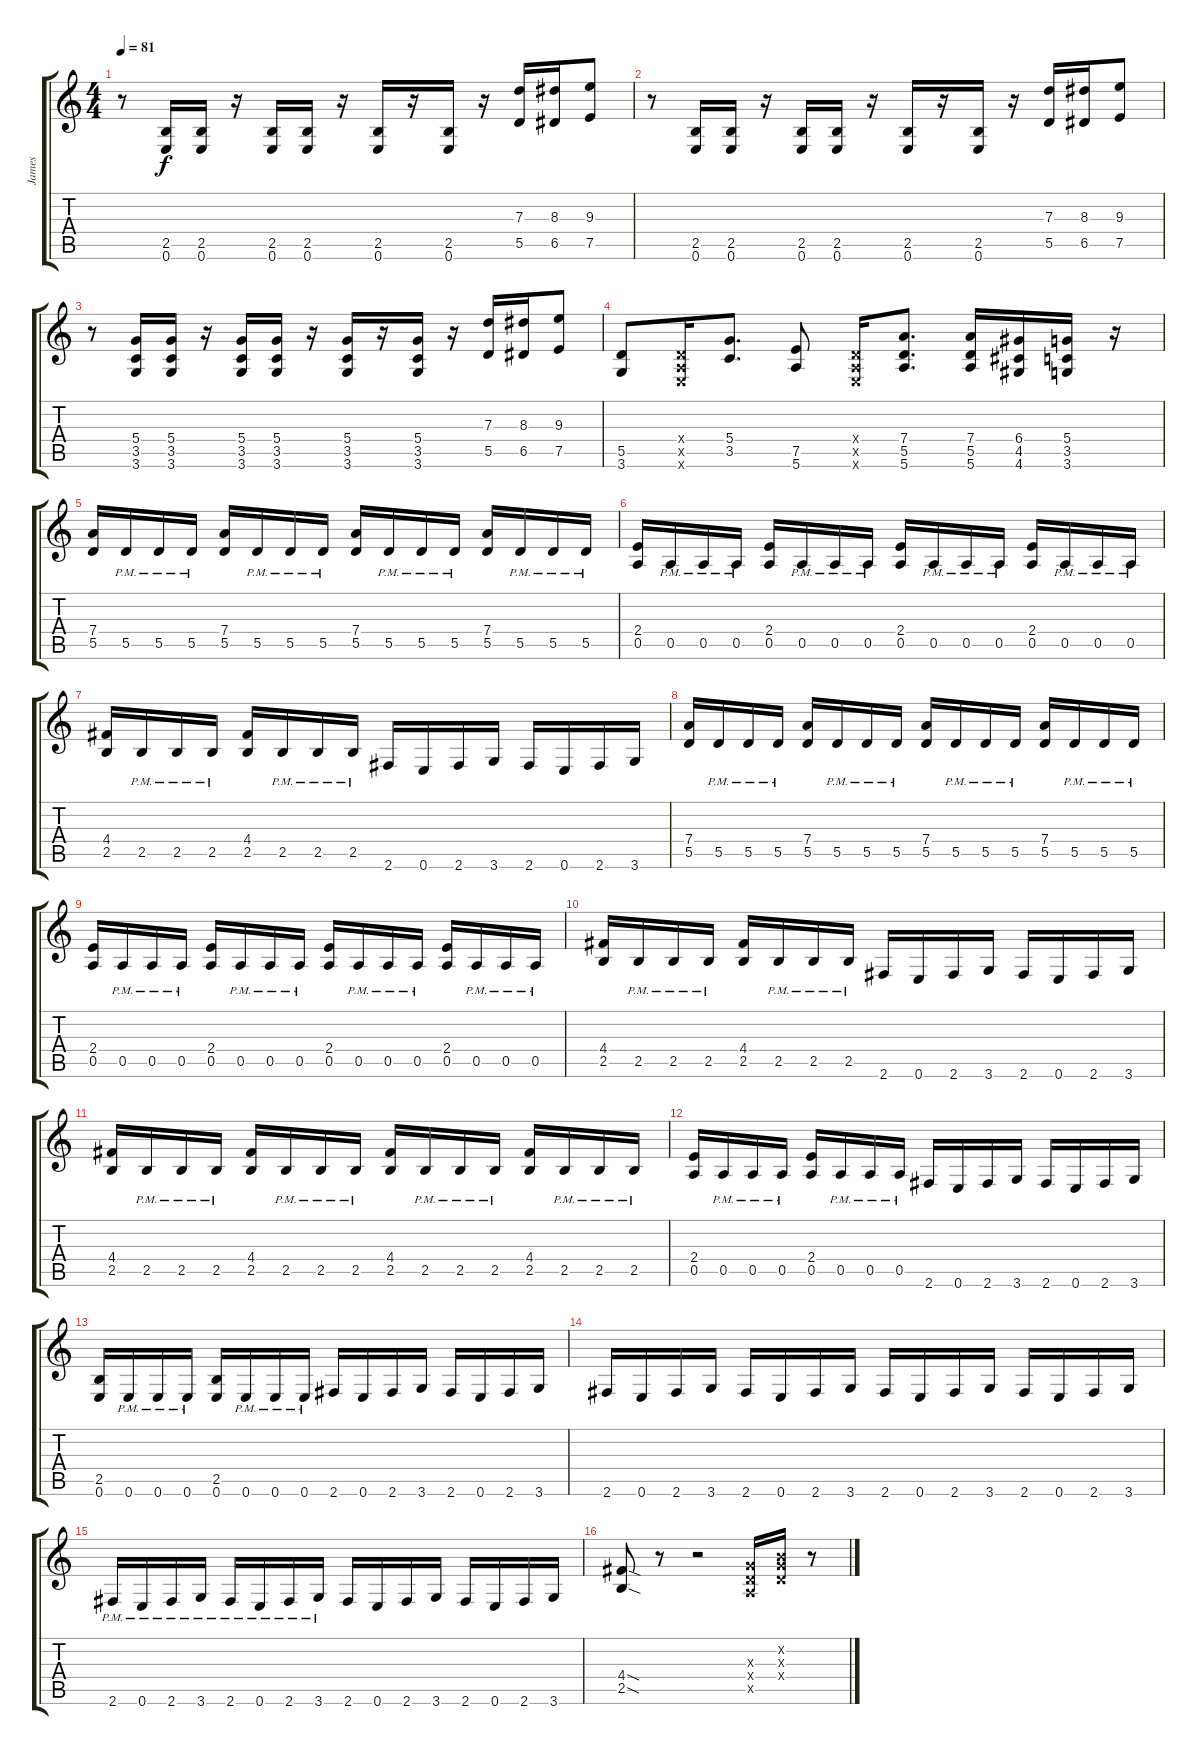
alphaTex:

\track ("James" "James") {instrument distortionguitar}
\staff {score tabs}
\tuning (E4 B3 G3 D3 A2 E2) {hide}
\ts (4 4)
\tempo 81
\clef g2
\ks c
r.8{dy f} (2.5 0.6).16 (2.5 0.6).16 r.16 (2.5 0.6).16 (2.5 0.6).16 r.16 (2.5 0.6).16 r.16 (2.5 0.6).16 r.16 (7.3 5.5).16 (8.3 6.5).16 (9.3 7.5).8 |
r.8 (2.5 0.6).16 (2.5 0.6).16 r.16 (2.5 0.6).16 (2.5 0.6).16 r.16 (2.5 0.6).16 r.16 (2.5 0.6).16 r.16 (7.3 5.5).16 (8.3 6.5).16 (9.3 7.5).8 |
r.8 (5.4 3.5 3.6).16 (5.4 3.5 3.6).16 r.16 (5.4 3.5 3.6).16 (5.4 3.5 3.6).16 r.16 (5.4 3.5 3.6).16 r.16 (5.4 3.5 3.6).16 r.16 (7.3 5.5).16 (8.3 6.5).16 (9.3 7.5).8 |
(5.5 3.6).8 (0.4{x} 0.5{x} 0.6{x}).16 (5.4 3.5).8{d} (7.5 5.6).8 (0.4{x} 0.5{x} 0.6{x}).16 (7.4 5.5 5.6).8{d} (7.4 5.5 5.6).16 (6.4 4.5 4.6).16 (5.4 3.5 3.6).16 r.16 |
(7.4 5.5).16 5.5{pm}.16 5.5{pm}.16 5.5{pm}.16 (7.4 5.5).16 5.5{pm}.16 5.5{pm}.16 5.5{pm}.16 (7.4 5.5).16 5.5{pm}.16 5.5{pm}.16 5.5{pm}.16 (7.4 5.5).16 5.5{pm}.16 5.5{pm}.16 5.5{pm}.16 |
(2.4 0.5).16 0.5{pm}.16 0.5{pm}.16 0.5{pm}.16 (2.4 0.5).16 0.5{pm}.16 0.5{pm}.16 0.5{pm}.16 (2.4 0.5).16 0.5{pm}.16 0.5{pm}.16 0.5{pm}.16 (2.4 0.5).16 0.5{pm}.16 0.5{pm}.16 0.5{pm}.16 |
(4.4 2.5).16 2.5{pm}.16 2.5{pm}.16 2.5{pm}.16 (4.4 2.5).16 2.5{pm}.16 2.5{pm}.16 2.5{pm}.16 2.6.16 0.6.16 2.6.16 3.6.16 2.6.16 0.6.16 2.6.16 3.6.16 |
(7.4 5.5).16 5.5{pm}.16 5.5{pm}.16 5.5{pm}.16 (7.4 5.5).16 5.5{pm}.16 5.5{pm}.16 5.5{pm}.16 (7.4 5.5).16 5.5{pm}.16 5.5{pm}.16 5.5{pm}.16 (7.4 5.5).16 5.5{pm}.16 5.5{pm}.16 5.5{pm}.16 |
(2.4 0.5).16 0.5{pm}.16 0.5{pm}.16 0.5{pm}.16 (2.4 0.5).16 0.5{pm}.16 0.5{pm}.16 0.5{pm}.16 (2.4 0.5).16 0.5{pm}.16 0.5{pm}.16 0.5{pm}.16 (2.4 0.5).16 0.5{pm}.16 0.5{pm}.16{txt ""} 0.5{pm}.16 |
(4.4 2.5).16 2.5{pm}.16 2.5{pm}.16 2.5{pm}.16 (4.4 2.5).16 2.5{pm}.16 2.5{pm}.16 2.5{pm}.16 2.6.16 0.6.16 2.6.16 3.6.16 2.6.16 0.6.16 2.6.16 3.6.16 |
(4.4 2.5).16 2.5{pm}.16 2.5{pm}.16 2.5{pm}.16 (4.4 2.5).16 2.5{pm}.16 2.5{pm}.16 2.5{pm}.16 (4.4 2.5).16 2.5{pm}.16 2.5{pm}.16 2.5{pm}.16 (4.4 2.5).16 2.5{pm}.16 2.5{pm}.16 2.5{pm}.16 |
(2.4 0.5).16 0.5{pm}.16 0.5{pm}.16 0.5{pm}.16 (2.4 0.5).16 0.5{pm}.16 0.5{pm}.16 0.5{pm}.16 2.6.16 0.6.16 2.6.16 3.6.16 2.6.16 0.6.16 2.6.16 3.6.16 |
(2.5 0.6).16 0.6{pm}.16 0.6{pm}.16 0.6{pm}.16 (2.5 0.6).16 0.6{pm}.16 0.6{pm}.16 0.6{pm}.16 2.6.16 0.6.16 2.6.16 3.6.16 2.6.16 0.6.16 2.6.16 3.6.16 |
2.6.16 0.6.16 2.6.16 3.6.16 2.6.16 0.6.16 2.6.16 3.6.16 2.6.16 0.6.16 2.6.16 3.6.16 2.6.16 0.6.16 2.6.16 3.6.16 |
2.6{pm}.16 0.6{pm}.16 2.6{pm}.16 3.6{pm}.16 2.6{pm}.16 0.6{pm}.16 2.6{pm}.16 3.6{pm}.16 2.6.16 0.6.16 2.6.16 3.6.16 2.6.16 0.6.16 2.6.16 3.6.16 |
(4.4{sod} 2.5{sod}).8 r.8 r.2 (0.3{x} 0.4{x} 0.5{x}).16 (0.2{x} 0.3{x} 0.4{x}).16 r.8
